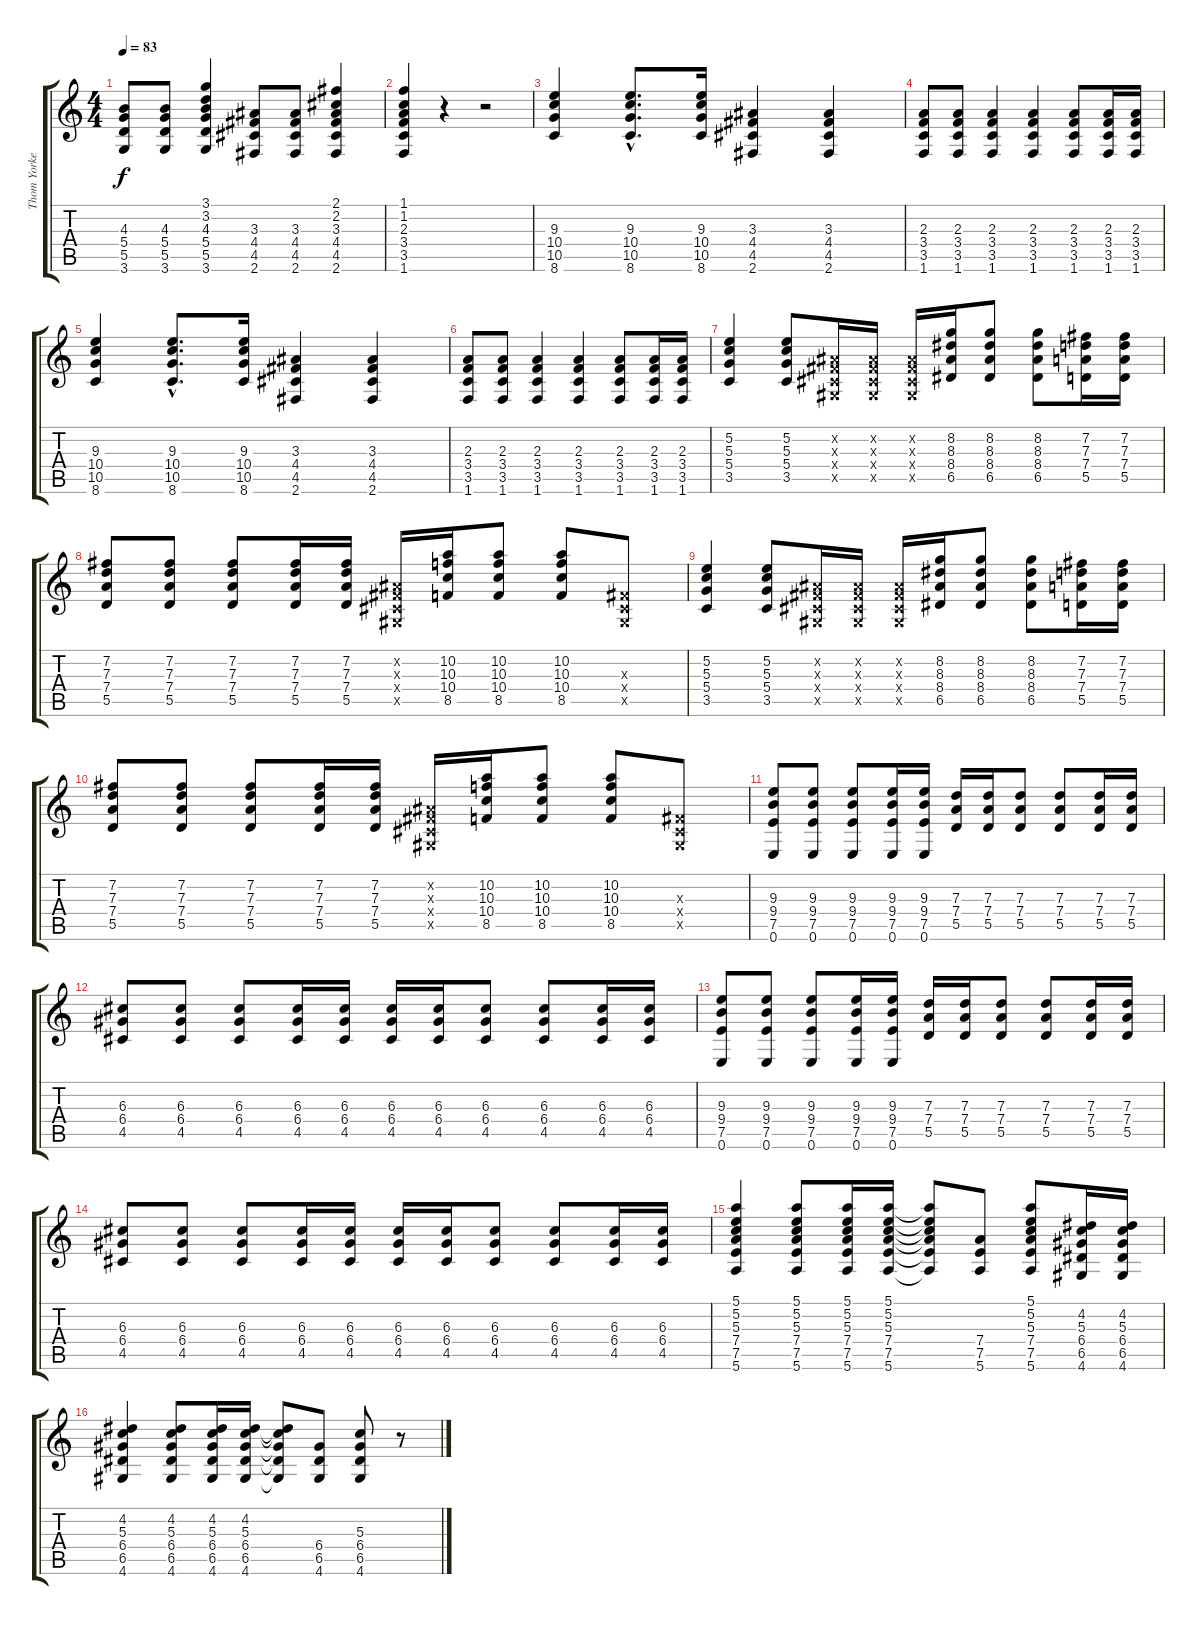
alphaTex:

\track ("Thom Yorke" "Thom Yorke") {instrument acousticguitarsteel}
\staff {score tabs}
\tuning (E4 B3 G3 D3 A2 E2) {hide}
\ts (4 4)
\tempo 83
\clef g2
\ks c
(4.3 5.4 5.5 3.6).8{dy f} (4.3 5.4 5.5 3.6).8 (3.1 3.2 4.3 5.4 5.5 3.6).4 (3.3 4.4 4.5 2.6).8 (3.3 4.4 4.5 2.6).8 (2.1 2.2 3.3 4.4 4.5 2.6).4 |
(1.1 1.2 2.3 3.4 3.5 1.6).4 r.4 r.2 |
(9.3 10.4 10.5 8.6).4 (9.3{hac} 10.4{hac} 10.5{hac} 8.6{hac}).8{d} (9.3 10.4 10.5 8.6).16 (3.3 4.4 4.5 2.6).4 (3.3 4.4 4.5 2.6).4 |
(2.3 3.4 3.5 1.6).8 (2.3 3.4 3.5 1.6).8 (2.3 3.4 3.5 1.6).4 (2.3 3.4 3.5 1.6).4 (2.3 3.4 3.5 1.6).8 (2.3 3.4 3.5 1.6).16 (2.3 3.4 3.5 1.6).16 |
(9.3 10.4 10.5 8.6).4 (9.3{hac} 10.4{hac} 10.5{hac} 8.6{hac}).8{d} (9.3 10.4 10.5 8.6).16 (3.3 4.4 4.5 2.6).4 (3.3 4.4 4.5 2.6).4 |
(2.3 3.4 3.5 1.6).8 (2.3 3.4 3.5 1.6).8 (2.3 3.4 3.5 1.6).4 (2.3 3.4 3.5 1.6).4 (2.3 3.4 3.5 1.6).8 (2.3 3.4 3.5 1.6).16 (2.3 3.4 3.5 1.6).16 |
(5.2 5.3 5.4 3.5).4 (5.2 5.3 5.4 3.5).8 (-1.2{x} -1.3{x} -1.4{x} -1.5{x}).16 (-1.2{x} -1.3{x} -1.4{x} -1.5{x}).16 (-1.2{x} -1.3{x} -1.4{x} -1.5{x}).16 (8.2 8.3 8.4 6.5).16 (8.2 8.3 8.4 6.5).8 (8.2 8.3 8.4 6.5).8 (7.2 7.3 7.4 5.5).16 (7.2 7.3 7.4 5.5).16 |
(7.2 7.3 7.4 5.5).8 (7.2 7.3 7.4 5.5).8 (7.2 7.3 7.4 5.5).8 (7.2 7.3 7.4 5.5).16 (7.2 7.3 7.4 5.5).16 (-1.2{x} -1.3{x} -1.4{x} -1.5{x}).16 (10.2 10.3 10.4 8.5).16 (10.2 10.3 10.4 8.5).8 (10.2 10.3 10.4 8.5).8 (-1.3{x} -1.4{x} -1.5{x}).8 |
(5.2 5.3 5.4 3.5).4 (5.2 5.3 5.4 3.5).8 (-1.2{x} -1.3{x} -1.4{x} -1.5{x}).16 (-1.2{x} -1.3{x} -1.4{x} -1.5{x}).16 (-1.2{x} -1.3{x} -1.4{x} -1.5{x}).16 (8.2 8.3 8.4 6.5).16 (8.2 8.3 8.4 6.5).8 (8.2 8.3 8.4 6.5).8 (7.2 7.3 7.4 5.5).16 (7.2 7.3 7.4 5.5).16 |
(7.2 7.3 7.4 5.5).8 (7.2 7.3 7.4 5.5).8 (7.2 7.3 7.4 5.5).8 (7.2 7.3 7.4 5.5).16 (7.2 7.3 7.4 5.5).16 (-1.2{x} -1.3{x} -1.4{x} -1.5{x}).16 (10.2 10.3 10.4 8.5).16 (10.2 10.3 10.4 8.5).8 (10.2 10.3 10.4 8.5).8 (-1.3{x} -1.4{x} -1.5{x}).8 |
(9.3 9.4 7.5 0.6).8 (9.3 9.4 7.5 0.6).8 (9.3 9.4 7.5 0.6).8 (9.3 9.4 7.5 0.6).16 (9.3 9.4 7.5 0.6).16 (7.3 7.4 5.5).16 (7.3 7.4 5.5).16 (7.3 7.4 5.5).8 (7.3 7.4 5.5).8 (7.3 7.4 5.5).16 (7.3 7.4 5.5).16 |
(6.3 6.4 4.5).8 (6.3 6.4 4.5).8 (6.3 6.4 4.5).8 (6.3 6.4 4.5).16 (6.3 6.4 4.5).16 (6.3 6.4 4.5).16 (6.3 6.4 4.5).16 (6.3 6.4 4.5).8 (6.3 6.4 4.5).8 (6.3 6.4 4.5).16 (6.3 6.4 4.5).16 |
(9.3 9.4 7.5 0.6).8 (9.3 9.4 7.5 0.6).8 (9.3 9.4 7.5 0.6).8 (9.3 9.4 7.5 0.6).16 (9.3 9.4 7.5 0.6).16 (7.3 7.4 5.5).16 (7.3 7.4 5.5).16 (7.3 7.4 5.5).8 (7.3 7.4 5.5).8 (7.3 7.4 5.5).16 (7.3 7.4 5.5).16 |
(6.3 6.4 4.5).8 (6.3 6.4 4.5).8 (6.3 6.4 4.5).8 (6.3 6.4 4.5).16 (6.3 6.4 4.5).16 (6.3 6.4 4.5).16 (6.3 6.4 4.5).16 (6.3 6.4 4.5).8 (6.3 6.4 4.5).8 (6.3 6.4 4.5).16 (6.3 6.4 4.5).16 |
(5.1 5.2 5.3 7.4 7.5 5.6).4 (5.1 5.2 5.3 7.4 7.5 5.6).8 (5.1 5.2 5.3 7.4 7.5 5.6).16 (5.1 5.2 5.3 7.4 7.5 5.6).16 (5.1{t} 5.2{t} 5.3{t} 7.4{t} 7.5{t} 5.6{t}).8 (7.4 7.5 5.6).8 (5.1 5.2 5.3 7.4 7.5 5.6).8 (4.2 5.3 6.4 6.5 4.6).16 (4.2 5.3 6.4 6.5 4.6).16 |
(4.2 5.3 6.4 6.5 4.6).4 (4.2 5.3 6.4 6.5 4.6).8 (4.2 5.3 6.4 6.5 4.6).16 (4.2 5.3 6.4 6.5 4.6).16 (4.2{t} 5.3{t} 6.4{t} 6.5{t} 4.6{t}).8 (6.4 6.5 4.6).8 (5.3 6.4 6.5 4.6).8 r.8
